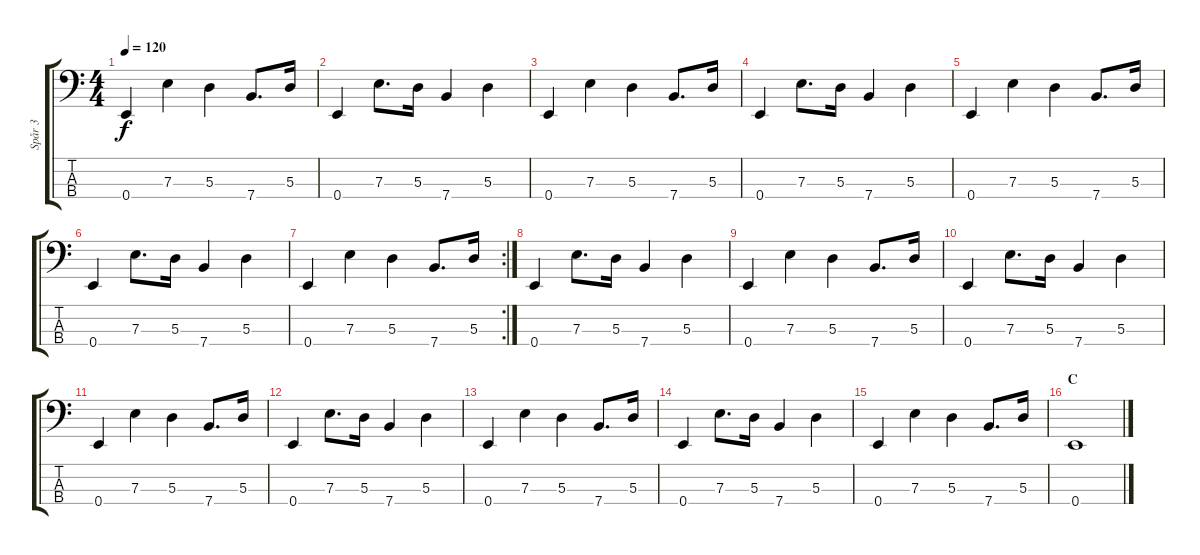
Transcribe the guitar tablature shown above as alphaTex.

\track ("Spår 3" "Spår 3") {instrument electricbassfinger}
\staff {score tabs}
\tuning (G2 D2 A1 E1) {hide}
\ts (4 4)
\tempo 120
\clef f4
\ks c
0.4.4{dy f} 7.3.4 5.3.4 7.4.8{d} 5.3.16 |
0.4.4 7.3.8{d} 5.3.16 7.4.4 5.3.4 |
0.4.4 7.3.4 5.3.4 7.4.8{d} 5.3.16 |
0.4.4 7.3.8{d} 5.3.16 7.4.4 5.3.4 |
0.4.4 7.3.4 5.3.4 7.4.8{d} 5.3.16 |
0.4.4 7.3.8{d} 5.3.16 7.4.4 5.3.4 |
\rc 2
0.4.4 7.3.4 5.3.4 7.4.8{d} 5.3.16 |
0.4.4 7.3.8{d} 5.3.16 7.4.4 5.3.4 |
0.4.4 7.3.4 5.3.4 7.4.8{d} 5.3.16 |
0.4.4 7.3.8{d} 5.3.16 7.4.4 5.3.4 |
0.4.4 7.3.4 5.3.4 7.4.8{d} 5.3.16 |
0.4.4 7.3.8{d} 5.3.16 7.4.4 5.3.4 |
0.4.4 7.3.4 5.3.4 7.4.8{d} 5.3.16 |
0.4.4 7.3.8{d} 5.3.16 7.4.4 5.3.4 |
0.4.4 7.3.4 5.3.4 7.4.8{d} 5.3.16 |
\section ("" "C")
0.4.1
